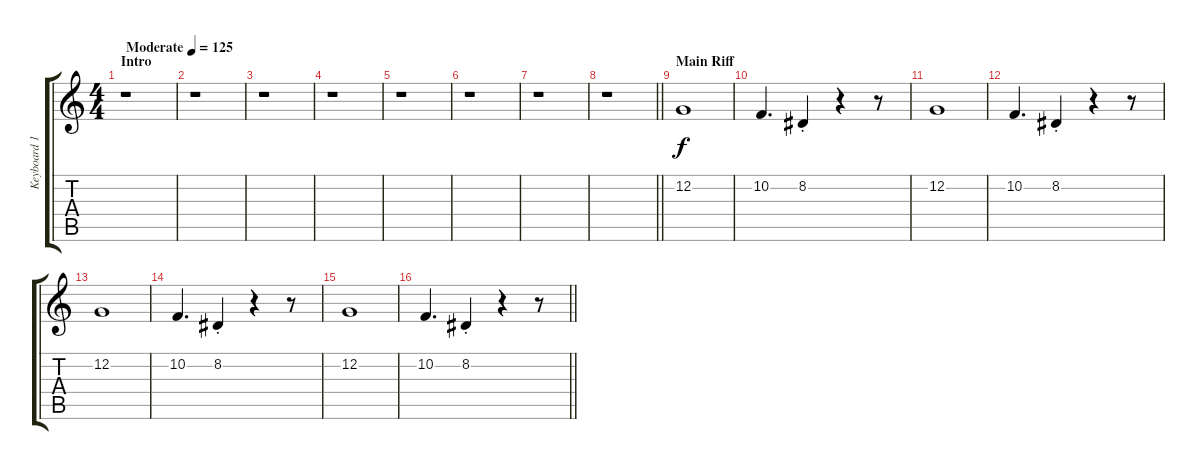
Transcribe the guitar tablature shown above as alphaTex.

\track ("Keyboard 1" "Keyboard 1") {instrument choiraahs}
\staff {score tabs}
\tuning (C4 G3 Eb3 Bb2 F2 C2) {hide}
\ts (4 4)
\section ("" "Intro ")
\tempo (125 "Moderate")
\clef g2
\ks c
r.1{dy f instrument choiraahs} |
r.1 |
r.1 |
r.1 |
r.1 |
r.1 |
r.1 |
\barLineRight lightlight
r.1 |
\section ("" "Main Riff")
12.2.1{volume 12 balance 5 instrument choiraahs} |
10.2.4{d} 8.2{st}.4 r.4 r.8 |
12.2.1 |
10.2.4{d} 8.2{st}.4 r.4 r.8 |
12.2.1 |
10.2.4{d} 8.2{st}.4 r.4 r.8 |
12.2.1 |
\barLineRight lightlight
10.2.4{d} 8.2{st}.4 r.4 r.8
